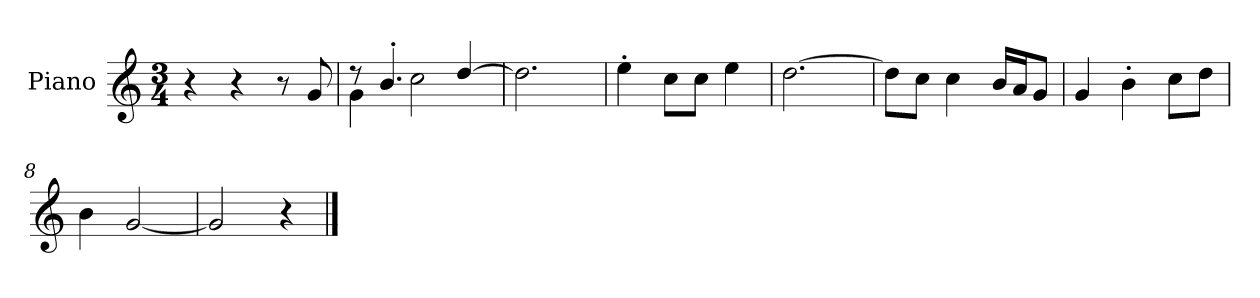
**kern
*part1
*staff1
*I"Piano
*I'P-no
*clefG2
*k[]
*M3/4
*MM163
=1
4r
4r
8r
8g/
=2
*^
8r	4g\
4.b'/	.
.	2cc\
[4dd/	.
*v	*v
=3
2.dd\]
=4
4ee'\
8cc\L
8cc\J
4ee\
=5
[2.dd\
=6
8dd\L]
8cc\J
4cc\
16b/LL
16a/J
8g/J
=7
4g/
4b'\
8cc\L
8dd\J
=8
4b\
[2g/
=9
2g/]
4r
==
*-
